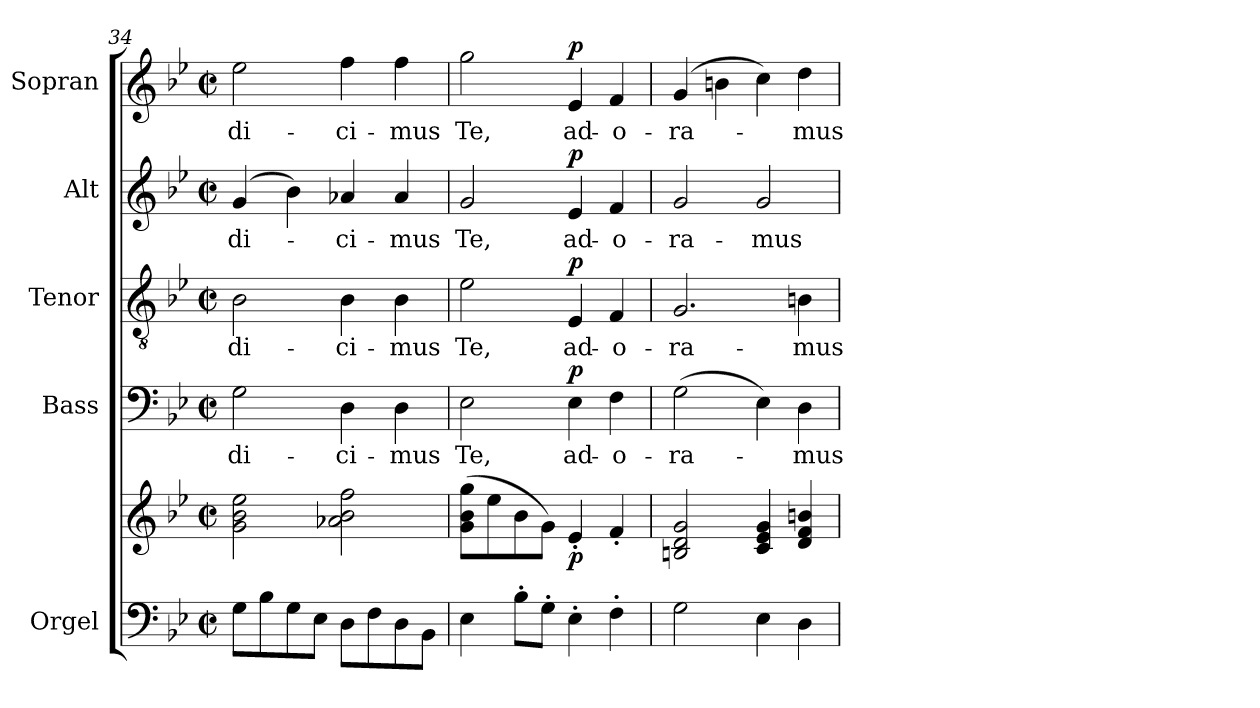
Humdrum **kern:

**kern	**kern	**dynam	**kern	**text	**dynam	**kern	**text	**dynam	**kern	**text	**dynam	**kern	**text	**dynam
*part5	*part5	*part5	*part4	*part4	*part4	*part3	*part3	*part3	*part2	*part2	*part2	*part1	*part1	*part1
*staff6	*staff5	*staff5/6	*staff4	*staff4	*staff4	*staff3	*staff3	*staff3	*staff2	*staff2	*staff2	*staff1	*staff1	*staff1
*I"Orgel	*	*	*I"Bass	*	*	*I"Tenor	*	*	*I"Alt	*	*	*I"Sopran	*	*
*I'Org.	*	*	*I'B.	*	*	*I'T.	*	*	*I'A.	*	*	*I'S.	*	*
*clefF4	*clefG2	*	*clefF4	*	*	*clefGv2	*	*	*clefG2	*	*	*clefG2	*	*
*k[b-e-]	*k[b-e-]	*	*k[b-e-]	*	*	*k[b-e-]	*	*	*k[b-e-]	*	*	*k[b-e-]	*	*
*B-:	*B-:	*	*B-:	*	*	*B-:	*	*	*B-:	*	*	*B-:	*	*
*M2/2	*M2/2	*	*M2/2	*	*	*M2/2	*	*	*M2/2	*	*	*M2/2	*	*
*met(c|)	*met(c|)	*	*met(c|)	*	*	*met(c|)	*	*	*met(c|)	*	*	*met(c|)	*	*
=34	=34	=34	=34	=34	=34	=34	=34	=34	=34	=34	=34	=34	=34	=34
!	!	!	!	!LO:LY:b	!	!	!LO:LY:b	!	!	!LO:LY:b	!	!	!LO:LY:b	!
8G\L	2g\ 2b-\ 2ee-\	.	2G\	-di-	.	2B-\	-di-	.	(4g/	-di-	.	2ee-\	-di-	.
8B-\	.	.	.	.	.	.	.	.	.	.	.	.	.	.
8G\	.	.	.	.	.	.	.	.	4b-\)	.	.	.	.	.
8E-\J	.	.	.	.	.	.	.	.	.	.	.	.	.	.
!	!	!	!	!LO:LY:b	!	!	!LO:LY:b	!	!	!LO:LY:b	!	!	!LO:LY:b	!
8D\L	2a-X\ 2b-\ 2ff\	.	4D\	-ci-	.	4B-\	-ci-	.	4a-X/	-ci-	.	4ff\	-ci-	.
8F\	.	.	.	.	.	.	.	.	.	.	.	.	.	.
!	!	!	!	!LO:LY:b	!	!	!LO:LY:b	!	!	!LO:LY:b	!	!	!LO:LY:b	!
8D\	.	.	4D\	-mus	.	4B-\	-mus	.	4a-/	-mus	.	4ff\	-mus	.
8BB-\J	.	.	.	.	.	.	.	.	.	.	.	.	.	.
=35	=35	=35	=35	=35	=35	=35	=35	=35	=35	=35	=35	=35	=35	=35
!	!	!	!	!LO:LY:b	!	!	!LO:LY:b	!	!	!LO:LY:b	!	!	!LO:LY:b	!
4E-\	(>8g\ 8b-\ 8gg\L	.	2E-\	Te,	.	2e-\	Te,	.	2g/	Te,	.	2gg\	Te,	.
.	8ee-\	.	.	.	.	.	.	.	.	.	.	.	.	.
8B-'>\L	8b-\	.	.	.	.	.	.	.	.	.	.	.	.	.
8G'>\J	8g\J)	.	.	.	.	.	.	.	.	.	.	.	.	.
!	!	!LO:DY:b	!	!LO:LY:b	!LO:DY:a	!	!LO:LY:b	!LO:DY:a	!	!LO:LY:b	!LO:DY:a	!	!LO:LY:b	!LO:DY:a
4E-'>\	4e-'</	p	4E-\	ad-	p	4E-/	ad-	p	4e-/	ad-	p	4e-/	ad-	p
!	!	!	!	!LO:LY:b	!	!	!LO:LY:b	!	!	!LO:LY:b	!	!	!LO:LY:b	!
4F'>\	4f'</	.	4F\	-o-	.	4F/	-o-	.	4f/	-o-	.	4f/	-o-	.
=36	=36	=36	=36	=36	=36	=36	=36	=36	=36	=36	=36	=36	=36	=36
!	!	!	!	!LO:LY:b	!	!	!LO:LY:b	!	!	!LO:LY:b	!	!	!LO:LY:b	!
2G\	2Bn/ 2d/ 2g/	.	(>2G\	-ra-	.	2.G/	-ra-	.	2g/	-ra-	.	(4g/	-ra-	.
.	.	.	.	.	.	.	.	.	.	.	.	4bn\	.	.
!	!	!	!	!	!	!	!	!	!	!LO:LY:b	!	!	!	!
4E-\	4c/ 4e-/ 4g/	.	4E-\)	.	.	.	.	.	2g/	-mus	.	4cc\)	.	.
!	!	!	!	!LO:LY:b	!	!	!LO:LY:b	!	!	!	!	!	!LO:LY:b	!
4D\	4d/ 4f/ 4bn/	.	4D\	-mus	.	4Bn\	-mus	.	.	.	.	4dd\	-mus	.
=	=	=	=	=	=	=	=	=	=	=	=	=	=	=
*-	*-	*-	*-	*-	*-	*-	*-	*-	*-	*-	*-	*-	*-	*-
